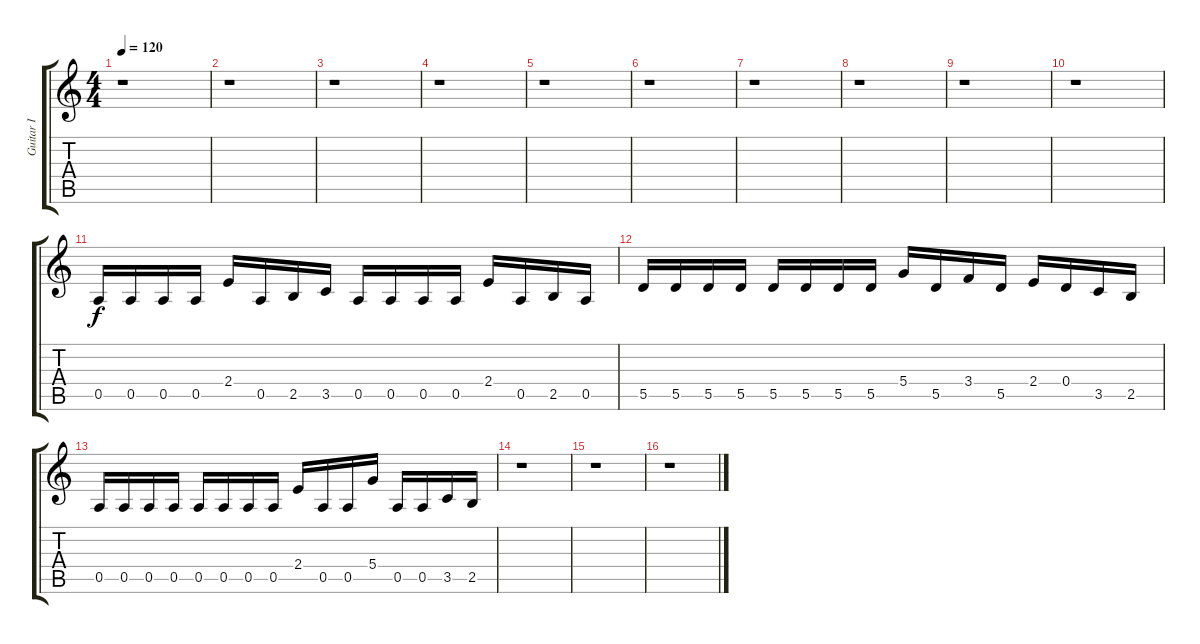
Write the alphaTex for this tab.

\track ("Guitar I" "Guitar I") {instrument distortionguitar}
\staff {score tabs}
\tuning (E4 B3 G3 D3 A2 E2) {hide}
\ts (4 4)
\tempo 120
\clef g2
\ks c
r.1{dy f instrument distortionguitar} |
r.1 |
r.1 |
r.1 |
r.1 |
r.1 |
r.1 |
r.1 |
r.1 |
r.1 |
0.5.16 0.5.16 0.5.16 0.5.16 2.4.16 0.5.16 2.5.16 3.5.16 0.5.16 0.5.16 0.5.16 0.5.16 2.4.16 0.5.16 2.5.16 0.5.16 |
5.5.16 5.5.16 5.5.16 5.5.16 5.5.16 5.5.16 5.5.16 5.5.16 5.4.16 5.5.16 3.4.16 5.5.16 2.4.16 0.4.16 3.5.16 2.5.16 |
0.5.16 0.5.16 0.5.16 0.5.16 0.5.16 0.5.16 0.5.16 0.5.16 2.4.16 0.5.16 0.5.16 5.4.16 0.5.16 0.5.16 3.5.16 2.5.16 |
r.1 |
r.1 |
r.1
